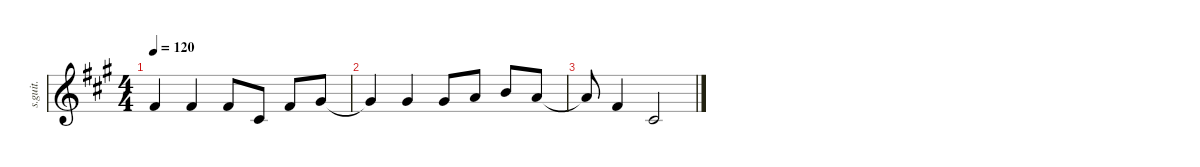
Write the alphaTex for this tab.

\defaultSystemsLayout 4
\hideDynamics
\bracketExtendMode nobrackets
\otherSystemsTrackNameOrientation horizontal
\track ("Steel Guitar" "s.guit.") {instrument acousticguitarsteel}
\staff {score}
\tuning (E4 B3 G3 D3 A2 E2)
\ts (4 4)
\tempo 120
\clef g2
\ks f#minor
-10.1{acc #}.4{dy mf instrument acousticguitarsteel beam Up} -10.1{acc #}.4{beam Up} -10.1{acc #}.8{beam Up} -15.1{acc #}.8{beam Up} -10.1{acc #}.8{beam Up} -8.1{acc #}.8{beam Up} |
-8.1{t acc #}.4{beam Up} -8.1{acc #}.4{beam Up} -8.1{acc #}.8{beam Up} -7.1{acc forcenatural}.8{beam Up} -5.1{acc forcenatural}.8{beam Up} -7.1{acc forcenatural}.8{beam Up} |
-7.1{t acc forcenatural}.8{beam Up} -10.1{acc #}.4{beam Up} -15.1{acc #}.2{beam Up}
